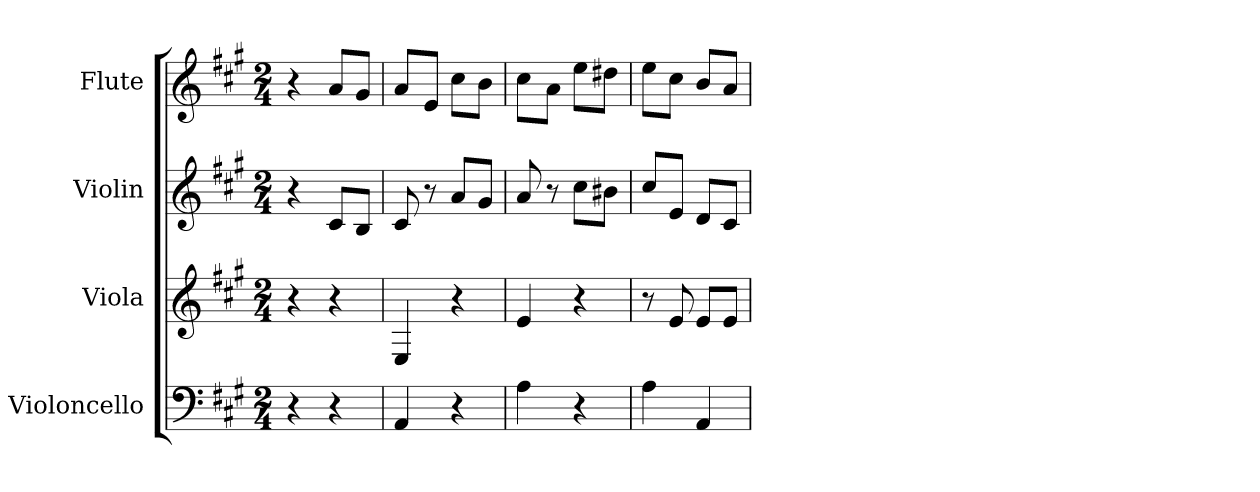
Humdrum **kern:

**kern	**kern	**kern	**kern
*part4	*part3	*part2	*part1
*staff4	*staff3	*staff2	*staff1
*I"Violoncello	*I"Viola	*I"Violin	*I"Flute
*I'Vc	*I'Vla	*I'Vln	*I'Fl
*k[f#c#g#]	*k[f#c#g#]	*k[f#c#g#]	*k[f#c#g#]
*A:	*A:	*A:	*A:
*M2/4	*M2/4	*M2/4	*M2/4
*MM118	*MM118	*MM118	*MM118
=	=	=	=
4r	4r	4r	4r
4r	4r	8c#L	8aL
.	.	8BJ	8g#J
=1	=1	=1	=1
4AA	4E	8c#	8aL
.	.	8r	8eJ
4r	4r	8aL	8cc#L
.	.	8g#J	8bJ
=2	=2	=2	=2
4A	4e	8a	8cc#L
.	.	8r	8aJ
4r	4r	8cc#L	8eeL
.	.	8b#XJ	8dd#XJ
=3	=3	=3	=3
4A	8r	8cc#L	8eeL
.	8e	8eJ	8cc#J
4AA	8eL	8dL	8bL
.	8eJ	8c#J	8aJ
=	=	=	=
*-	*-	*-	*-
